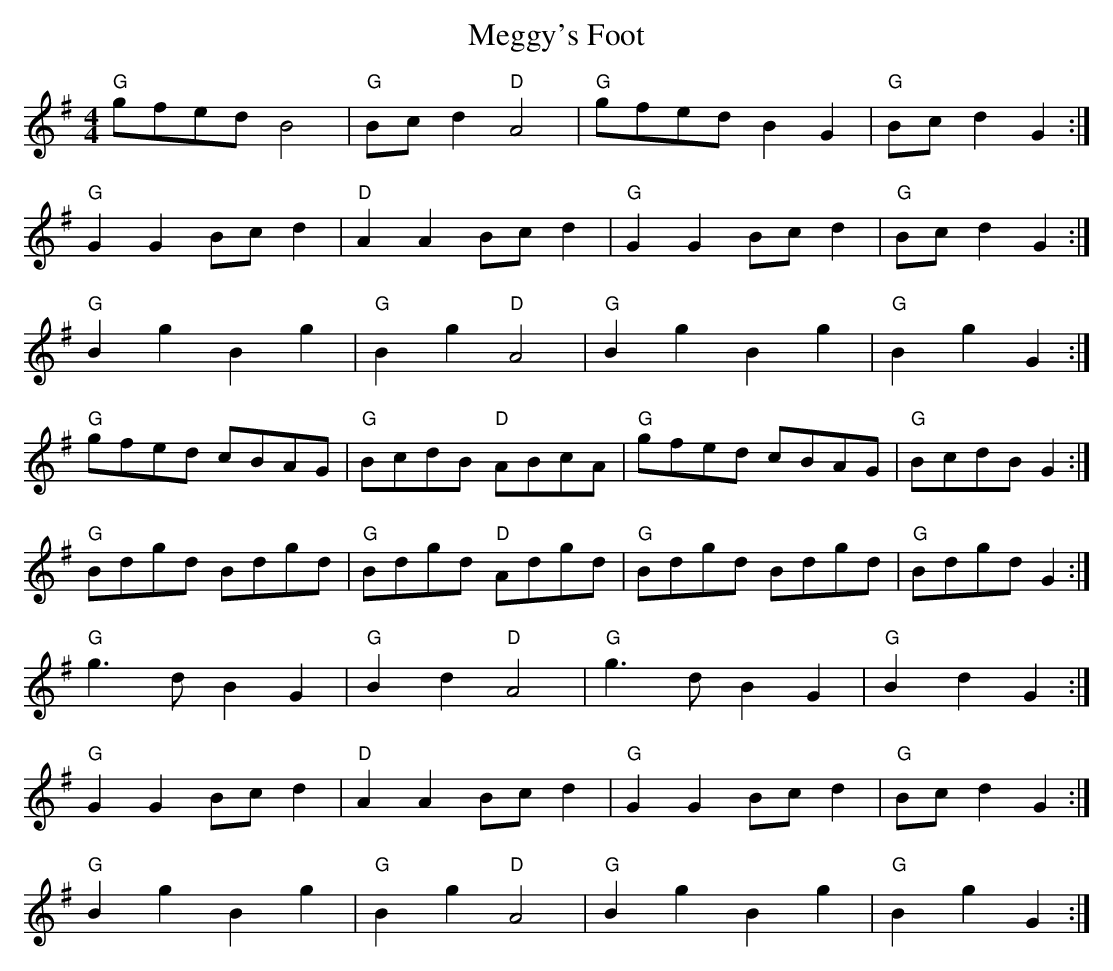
X:1
T:Meggy's Foot
M:4/4
L:1/4
K:G
"G"g/2f/2e/2d/2 B2|"G"B/2c/2d "D"A2|"G"g/2f/2e/2d/2 BG|"G"B/2c/2d G:|
"G"GG B/2c/2d|"D"AA B/2c/2d|"G"GG B/2c/2d|"G"B/2c/2d G:|
"G"Bg Bg|"G"Bg "D"A2|"G"Bg Bg|"G"Bg G:|
"G"g/2f/2e/2d/2 c/2B/2A/2G/2|"G"B/2c/2d/2B/2 "D"A/2B/2c/2A/2|\
"G"g/2f/2e/2d/2 c/2B/2A/2G/2|"G"B/2c/2d/2B/2 G:|
"G"B/2d/2g/2d/2 B/2d/2g/2d/2|"G"B/2d/2g/2d/2 "D"A/2d/2g/2d/2|\
"G"B/2d/2g/2d/2 B/2d/2g/2d/2|"G"B/2d/2g/2d/2 G:|
"G"g3/2d/2 BG|"G"Bd "D"A2|"G"g3/2d/2 BG|"G"Bd G:|
"G"GG B/2c/2d|"D"AA B/2c/2d|"G"GG B/2c/2d|"G"B/2c/2d G:|
"G"Bg Bg|"G"Bg "D"A2|"G"Bg Bg|"G"Bg G:|
